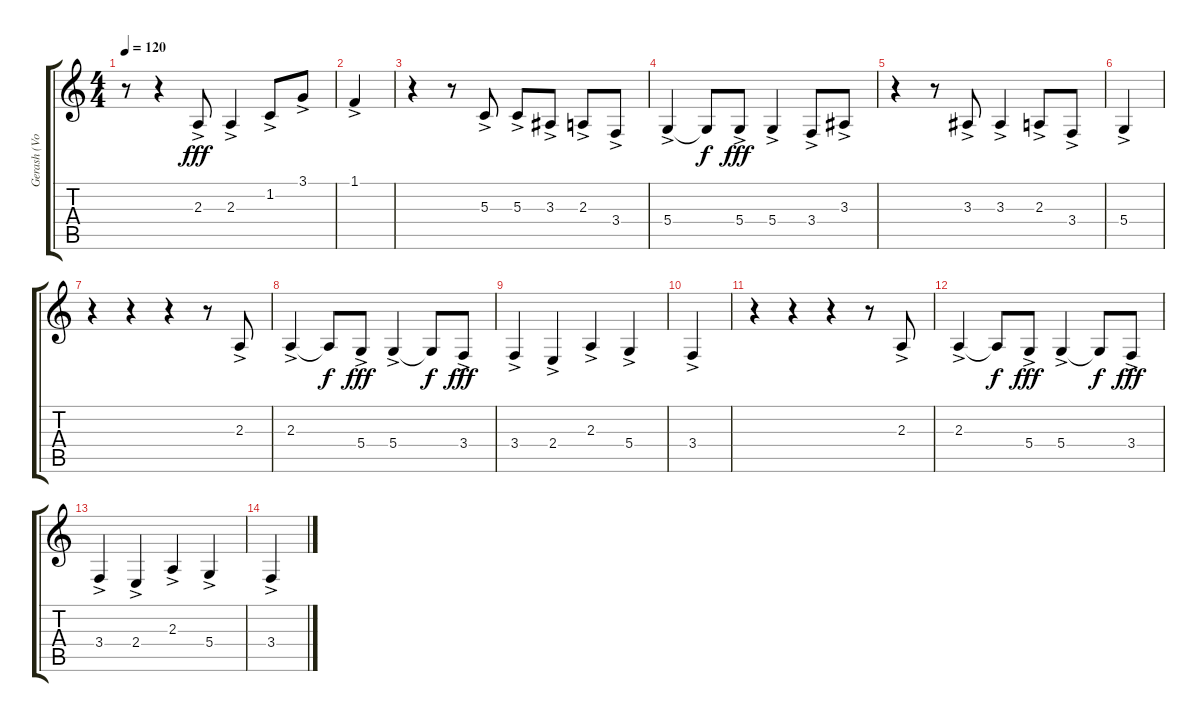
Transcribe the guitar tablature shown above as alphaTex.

\track ("Gerash (Vokal)" "Gerash (Vo") {instrument synthbrass2}
\staff {score tabs}
\tuning (E4 B3 G3 D3 A2 E2) {hide}
\ts (4 4)
\tempo 120
\clef g2
\ks c
r.8{dy fff} r.4 2.3{ac}.8 2.3{ac}.4 1.2{ac}.8 3.1{ac}.8 |
1.1{ac}.4 |
r.4 r.8 5.3{ac}.8 5.3{ac}.8 3.3{ac}.8 2.3{ac}.8 3.4{ac}.8 |
5.4{ac}.4 5.4{t}.8{dy f} 5.4{ac}.8{dy fff} 5.4{ac}.4 3.4{ac}.8 3.3{ac}.8 |
r.4 r.8 3.3{ac}.8 3.3{ac}.4 2.3{ac}.8 3.4{ac}.8 |
5.4{ac}.4 |
r.4 r.4 r.4 r.8 2.3{ac}.8 |
2.3{ac}.4 2.3{t}.8{dy f} 5.4{ac}.8{dy fff} 5.4{ac}.4 5.4{t}.8{dy f} 3.4{ac}.8{dy fff} |
3.4{ac}.4 2.4{ac}.4 2.3{ac}.4 5.4{ac}.4 |
3.4{ac}.4 |
r.4 r.4 r.4 r.8 2.3{ac}.8 |
2.3{ac}.4 2.3{t}.8{dy f} 5.4{ac}.8{dy fff} 5.4{ac}.4 5.4{t}.8{dy f} 3.4{ac}.8{dy fff} |
3.4{ac}.4 2.4{ac}.4 2.3{ac}.4 5.4{ac}.4 |
3.4{ac}.4
